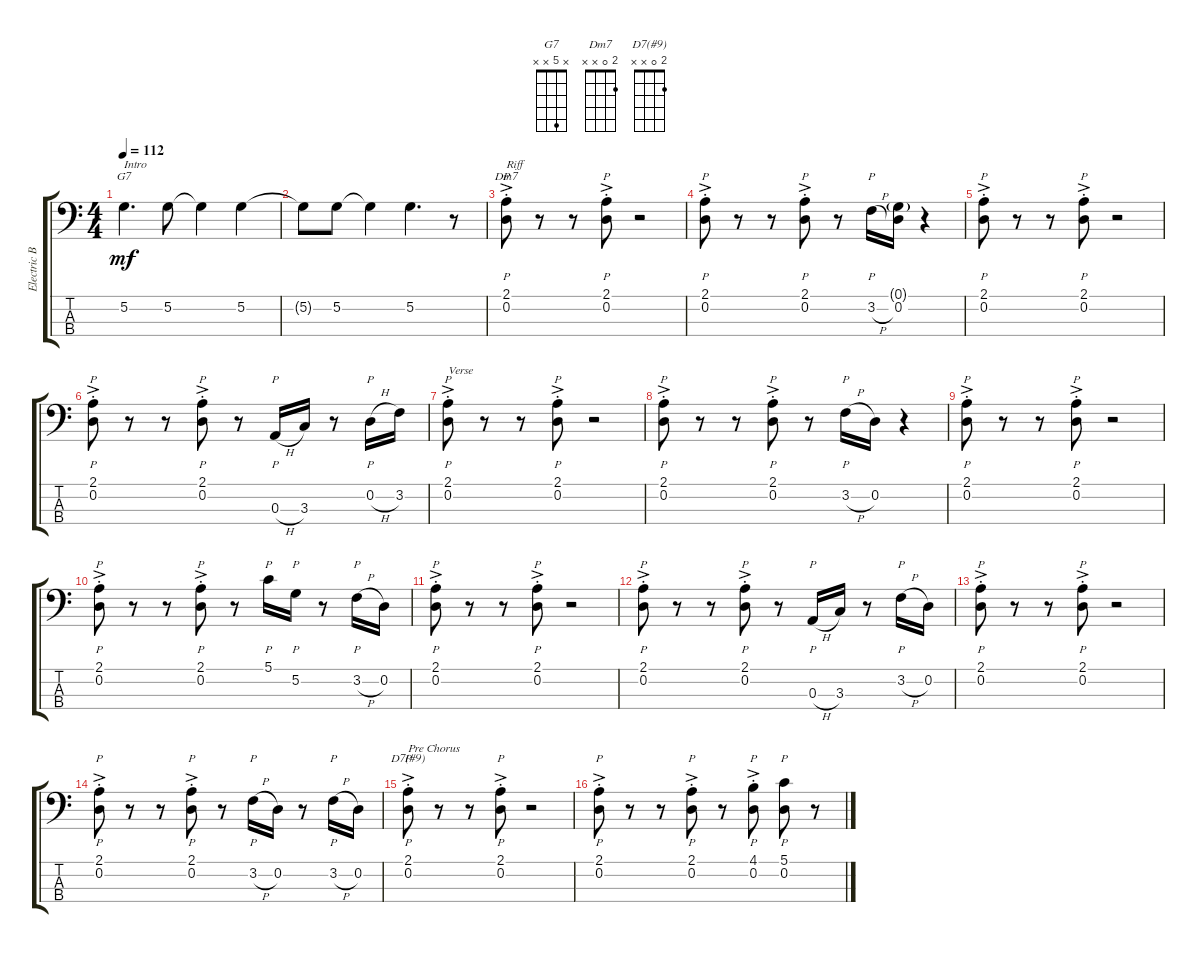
\track ("Electric Bass" "Electric B") {instrument electricbassfinger}
\staff {score tabs}
\tuning (G2 D2 A1 E1) {hide}
\chord ("G7" x 5 x x)
\chord ("Dm7" 2 0 x x)
\chord ("D7(#9)" 2 0 x x)
\ts (4 4)
\tempo 112
\clef f4
\ks c
5.2.4{d ch "G7" txt "Intro" dy mf instrument electricbassfinger} 5.2.8 5.2{t}.4 5.2.4 |
5.2{t}.8 5.2.8 5.2{t}.4 5.2.4{d} r.8 |
(2.1{ac st} 0.2{ac st}).8{p ch "Dm7" txt "Riff"} r.8 r.8 (2.1{ac st} 0.2{ac st}).8{p} r.2 |
(2.1{ac st} 0.2{ac st}).8{p} r.8 r.8 (2.1{ac st} 0.2{ac st}).8{p} r.8 3.2{h}.16{p} (0.1{g} 0.2).16 r.4 |
(2.1{ac st} 0.2{ac st}).8{p} r.8 r.8 (2.1{ac st} 0.2{ac st}).8{p} r.2 |
(2.1{ac st} 0.2{ac st}).8{p} r.8 r.8 (2.1{ac st} 0.2{ac st}).8{p} r.8 0.3{h}.16{p} 3.3.16 r.8 0.2{h}.16{p} 3.2.16 |
(2.1{ac st} 0.2{ac st}).8{p txt "Verse"} r.8 r.8 (2.1{ac st} 0.2{ac st}).8{p} r.2 |
(2.1{ac st} 0.2{ac st}).8{p} r.8 r.8 (2.1{ac st} 0.2{ac st}).8{p} r.8 3.2{h}.16{p} 0.2.16 r.4 |
(2.1{ac st} 0.2{ac st}).8{p} r.8 r.8 (2.1{ac st} 0.2{ac st}).8{p} r.2 |
(2.1{ac st} 0.2{ac st}).8{p} r.8 r.8 (2.1{ac st} 0.2{ac st}).8{p} r.8 5.1.16{p} 5.2.16{p} r.8 3.2{h}.16{p} 0.2.16 |
(2.1{ac st} 0.2{ac st}).8{p} r.8 r.8 (2.1{ac st} 0.2{ac st}).8{p} r.2 |
(2.1{ac st} 0.2{ac st}).8{p} r.8 r.8 (2.1{ac st} 0.2{ac st}).8{p} r.8 0.3{h}.16{p} 3.3.16 r.8 3.2{h}.16{p} 0.2.16 |
(2.1{ac st} 0.2{ac st}).8{p} r.8 r.8 (2.1{ac st} 0.2{ac st}).8{p} r.2 |
(2.1{ac st} 0.2{ac st}).8{p} r.8 r.8 (2.1{ac st} 0.2{ac st}).8{p} r.8 3.2{h}.16{p} 0.2.16 r.8 3.2{h}.16{p} 0.2.16 |
(2.1{ac st} 0.2{ac st}).8{p ch "D7(#9)" txt "Pre Chorus"} r.8 r.8 (2.1{ac st} 0.2{ac st}).8{p} r.2 |
(2.1{ac st} 0.2{ac st}).8{p} r.8 r.8 (2.1{ac st} 0.2{ac st}).8{p} r.8 (4.1{ac st} 0.2{ac st}).8{p} (5.1 0.2).8{p} r.8
